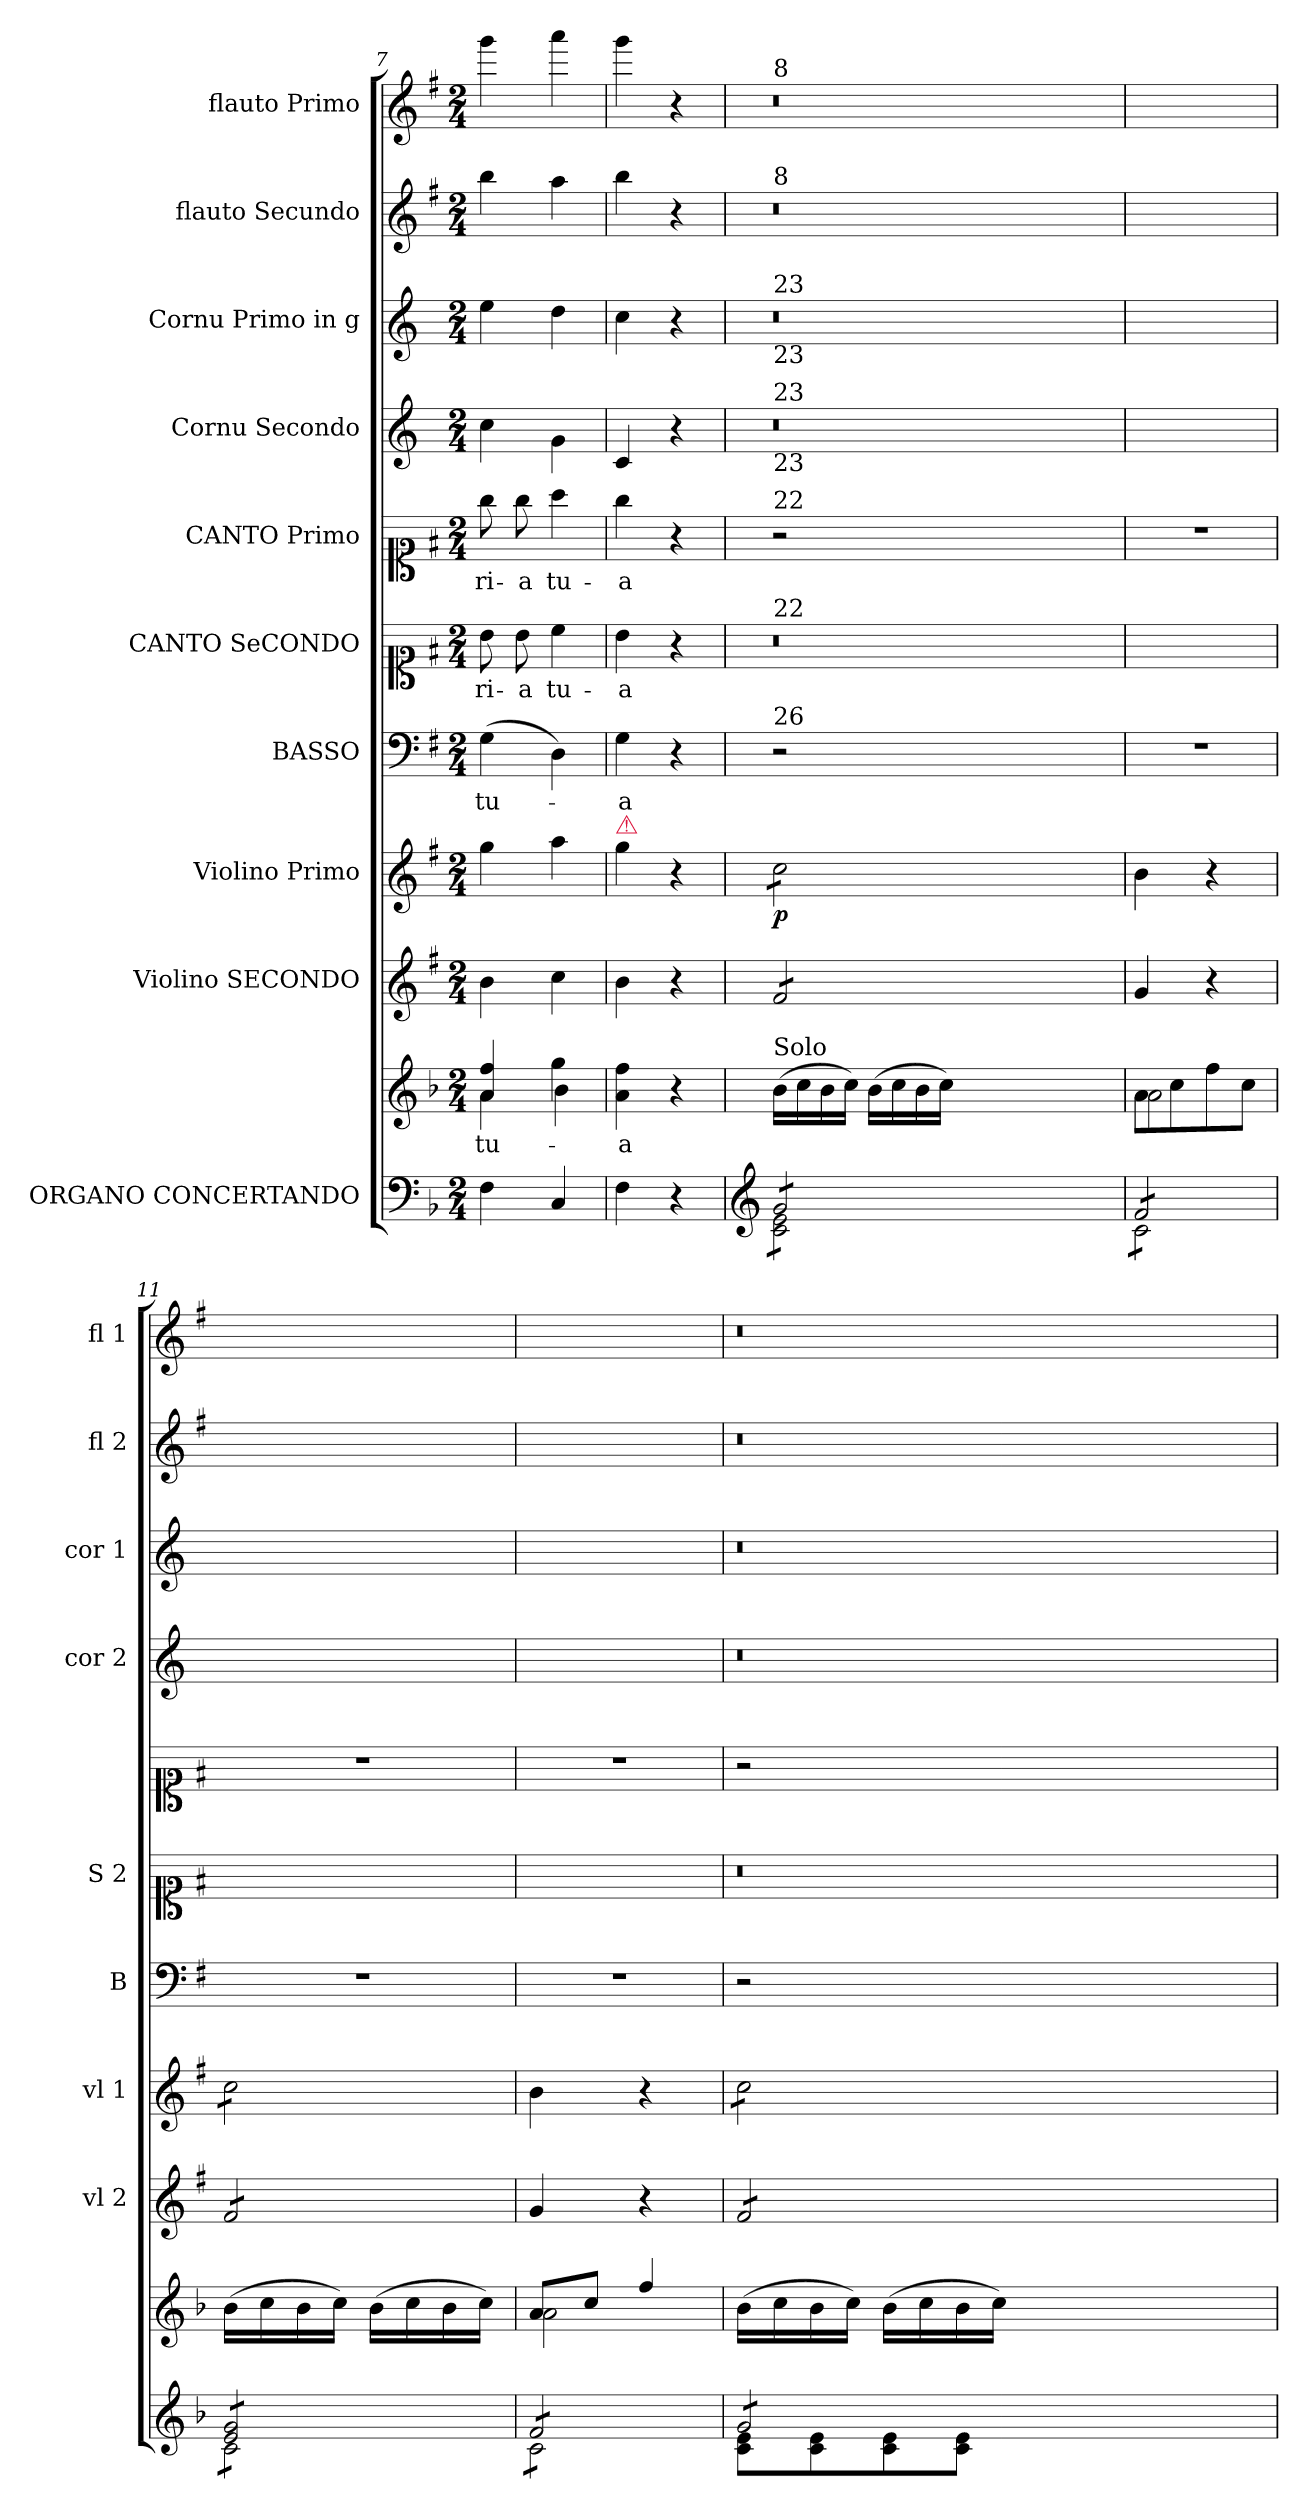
**kern	**kern	**text	**dynam	**kern	**dynam	**kern	**dynam	**kern	**text	**kern	**text	**kern	**text	**kern	**kern	**kern	**kern
*part10	*part10	*part10	*part10	*part9	*part9	*part8	*part8	*part7	*part7	*part6	*part6	*part5	*part5	*part4	*part3	*part2	*part1
*staff11	*staff10	*staff10	*staff10/11	*staff9	*staff9	*staff8	*staff8	*staff7	*staff7	*staff6	*staff6	*staff5	*staff5	*staff4	*staff3	*staff2	*staff1
*I"ORGANO CONCERTANDO	*	*	*	*I"Violino SECONDO	*	*I"Violino Primo	*	*I"BASSO	*	*I"CANTO SeCONDO	*	*I"CANTO Primo	*	*I"Cornu Secondo	*I"Cornu Primo in g	*I"flauto Secundo	*I"flauto Primo
*	*	*	*	*I'vl 2	*	*I'vl 1	*	*I'B	*	*I'S 2	*	*	*	*I'cor 2	*I'cor 1	*I'fl 2	*I'fl 1
*clefF4	*clefG2	*	*	*clefG2	*	*clefG2	*	*clefF4	*	*clefC1	*	*clefC1	*	*clefG2	*clefG2	*clefG2	*clefG2
*ITrd-1c-2	*ITrd-1c-2	*	*	*	*	*	*	*	*	*	*	*	*	*ITrd3c5	*ITrd3c5	*	*
*k[f#]	*k[f#]	*	*	*k[f#]	*	*k[f#]	*	*k[f#]	*	*k[f#]	*	*k[f#]	*	*k[f#]	*k[f#]	*k[f#]	*k[f#]
*G:	*G:	*	*	*G:	*	*G:	*	*G:	*	*G:	*	*G:	*	*G:	*G:	*G:	*G:
*M2/4	*M2/4	*	*	*M2/4	*	*M2/4	*	*M2/4	*	*M2/4	*	*M2/4	*	*M2/4	*M2/4	*M2/4	*M2/4
=7	=7	=7	=7	=7	=7	=7	=7	=7	=7	=7	=7	=7	=7	=7	=7	=7	=7
*	*^	*	*	*	*	*	*	*	*	*	*	*	*	*	*	*	*
4G\	4b/ 4gg/	4b\	tu-	.	4b\	.	4gg\	.	(4G\	tu-	8b\	-ri-	8gg\	-ri-	4g\	4b\	4bb\	4ggg\
.	.	.	.	.	.	.	.	.	.	.	8b\	-a	8gg\	-a	.	.	.	.
4D/	4aa\	4cc\	.	.	4cc\	.	4aa\	.	4D\)	.	4cc\	tu-	4aa\	tu-	4d\	4a\	4aa\	4aaa\
=8	=8	=8	=8	=8	=8	=8	=8	=8	=8	=8	=8	=8	=8	=8	=8	=8	=8	=8
!	!	!	!	!	!	!	!LO:TX:a:color=crimson:t=⚠	!	!	!	!	!	!	!	!	!	!	!
*	*v	*v	*	*	*	*	*	*	*	*	*	*	*	*	*	*	*	*
4G\	4b\ 4gg\	-a	.	4b\	.	4gg\	.	4G\	-a	4b\	-a	4gg\	-a	4G/	4g\	4bb\	4ggg\
4r	4r	.	.	4r	.	4r	.	4r	.	4r	.	4r	.	4r	4r	4r	4r
=9	=9	=9	=9	=9	=9	=9	=9	=9	=9	=9	=9	=9	=9	=9	=9	=9	=9
*clefG2	*	*	*	*	*	*	*	*	*	*	*	*	*	*	*	*	*
*^	*	*	*	*	*	*	*	*	*	*	*	*	*	*	*	*	*
!	!	!	!	!	!	!	!	!	!	!	!	!	!	!	!	!	!	!LO:TX:a:t=8
!	!	!	!	!	!	!	!	!	!	!	!	!	!	!	!	!	!LO:TX:a:t=8	!
!	!	!	!	!	!	!	!	!	!	!	!	!	!	!	!	!LO:TX:a:t=23	!	!
!	!	!	!	!	!	!	!	!	!	!	!	!	!	!	!	!LO:TX:b:t=23	!	!
!	!	!	!	!	!	!	!	!	!	!	!	!	!	!	!LO:TX:a:t=23	!	!	!
!	!	!	!	!	!	!	!	!	!	!	!	!	!	!	!LO:TX:b:t=23	!	!	!
!	!	!	!	!	!	!	!	!	!	!	!	!	!LO:TX:a:t=22	!	!	!	!	!
!	!	!	!	!	!	!	!	!	!	!	!LO:TX:a:t=22	!	!	!	!	!	!	!
!	!	!	!	!	!	!	!	!	!LO:TX:a:t=26	!	!	!	!	!	!	!	!	!
!	!	!	!	!	!	!	!LO:TX:a:t=||||	!	!	!	!	!	!	!	!	!	!	!
!	!	!LO:TX:a:t=Solo	!	!	!	!	!	!	!	!	!	!	!	!	!	!	!	!
!	!	!	!	!LO:DY:b	!	!LO:DY:b	!	!	!	!	!	!	!	!	!	!	!	!
*tremolo	*	*	*	*	*	*	*	*	*	*	*	*	*	*	*	*	*	*
*	*	*	*	*	*tremolo	*	*	*	*	*	*	*	*	*	*	*	*	*
*	*	*	*	*	*	*	*tremolo	*	*	*	*	*	*	*	*	*	*	*
8a/L	8d\ 8f#\L	(16cc\LL	.	Piano	8f#/L	po	8cc\L	p	2r	.	0r	.	2r	.	0r	0r	0r	0r
.	.	16dd\	.	.	.	.	.	.	.	.	.	.	.	.	.	.	.	.
8a/	8d\ 8f#\	16cc\	.	.	8f#/	.	8cc\	.	.	.	.	.	.	.	.	.	.	.
.	.	16dd\JJ)	.	.	.	.	.	.	.	.	.	.	.	.	.	.	.	.
8a/	8d\ 8f#\	(16cc\LL	.	.	8f#/	.	8cc\	.	.	.	.	.	.	.	.	.	.	.
.	.	16dd\	.	.	.	.	.	.	.	.	.	.	.	.	.	.	.	.
8a/J	8d\ 8f#\J	16cc\	.	.	8f#/J	.	8cc\J	.	.	.	.	.	.	.	.	.	.	.
*	*	*	*	*	*	*	*Xtremolo	*	*	*	*	*	*	*	*	*	*	*
*	*	*	*	*	*Xtremolo	*	*	*	*	*	*	*	*	*	*	*	*	*
.	.	16dd\JJ)	.	.	.	.	.	.	.	.	.	.	.	.	.	.	.	.
1.ryy	1.ryy	1.ryy	.	.	1.ryy	.	1.ryy	.	1.ryy	.	.	.	1.ryy	.	.	.	.	.
=10	=10	=10	=10	=10	=10	=10	=10	=10	=10	=10	=10	=10	=10	=10	=10	=10	=10	=10
*	*	*^	*	*	*	*	*	*	*	*	*	*	*	*	*	*	*	*
8g/L	8d\L	8b\L	2b\	.	.	4g/	.	4b\	.	2r	.	2ryy	.	2r	.	2ryy	2ryy	2ryy	2ryy
8g/	8d\	8dd\	.	.	.	.	.	.	.	.	.	.	.	.	.	.	.	.	.
8g/	8d\	8gg\	.	.	.	4r	.	4r	.	.	.	.	.	.	.	.	.	.	.
8g/J	8d\J	8dd\J	.	.	.	.	.	.	.	.	.	.	.	.	.	.	.	.	.
*	*	*v	*v	*	*	*	*	*	*	*	*	*	*	*	*	*	*	*	*
=11	=11	=11	=11	=11	=11	=11	=11	=11	=11	=11	=11	=11	=11	=11	=11	=11	=11	=11
*	*	*	*	*	*tremolo	*	*	*	*	*	*	*	*	*	*	*	*	*
*	*	*	*	*	*	*	*tremolo	*	*	*	*	*	*	*	*	*	*	*
8f#/ 8a/L	8d\L	(16cc\LL	.	.	8f#/L	.	8cc\L	.	2r	.	2ryy	.	2r	.	2ryy	2ryy	2ryy	2ryy
.	.	16dd\	.	.	.	.	.	.	.	.	.	.	.	.	.	.	.	.
8f#/ 8a/	8d\	16cc\	.	.	8f#/	.	8cc\	.	.	.	.	.	.	.	.	.	.	.
.	.	16dd\JJ)	.	.	.	.	.	.	.	.	.	.	.	.	.	.	.	.
8f#/ 8a/	8d\	(16cc\LL	.	.	8f#/	.	8cc\	.	.	.	.	.	.	.	.	.	.	.
.	.	16dd\	.	.	.	.	.	.	.	.	.	.	.	.	.	.	.	.
8f#/ 8a/J	8d\J	16cc\	.	.	8f#/J	.	8cc\J	.	.	.	.	.	.	.	.	.	.	.
*	*	*	*	*	*	*	*Xtremolo	*	*	*	*	*	*	*	*	*	*	*
*	*	*	*	*	*Xtremolo	*	*	*	*	*	*	*	*	*	*	*	*	*
.	.	16dd\JJ)	.	.	.	.	.	.	.	.	.	.	.	.	.	.	.	.
=12	=12	=12	=12	=12	=12	=12	=12	=12	=12	=12	=12	=12	=12	=12	=12	=12	=12	=12
*	*	*^	*	*	*	*	*	*	*	*	*	*	*	*	*	*	*	*
8g/L	8d\L	8b/L	2b\	.	.	4g/	.	4b\	.	2r	.	2ryy	.	2r	.	2ryy	2ryy	2ryy	2ryy
8g/	8d\	8dd/J	.	.	.	.	.	.	.	.	.	.	.	.	.	.	.	.	.
8g/	8d\	4gg/	.	.	.	4r	.	4r	.	.	.	.	.	.	.	.	.	.	.
8g/J	8d\J	.	.	.	.	.	.	.	.	.	.	.	.	.	.	.	.	.	.
*	*	*v	*v	*	*	*	*	*	*	*	*	*	*	*	*	*	*	*	*
=13	=13	=13	=13	=13	=13	=13	=13	=13	=13	=13	=13	=13	=13	=13	=13	=13	=13	=13
*	*	*	*	*	*tremolo	*	*	*	*	*	*	*	*	*	*	*	*	*
*	*	*	*	*	*	*	*tremolo	*	*	*	*	*	*	*	*	*	*	*
8a/L	8d\ 8f#\L	(16cc\LL	.	.	8f#/L	.	8cc\L	.	2r	.	0r	.	2r	.	0r	0r	0r	0r
.	.	16dd\	.	.	.	.	.	.	.	.	.	.	.	.	.	.	.	.
8a/	8d\ 8f#\	16cc\	.	.	8f#/	.	8cc\	.	.	.	.	.	.	.	.	.	.	.
.	.	16dd\JJ)	.	.	.	.	.	.	.	.	.	.	.	.	.	.	.	.
8a/	8d\ 8f#\	(16cc\LL	.	.	8f#/	.	8cc\	.	.	.	.	.	.	.	.	.	.	.
.	.	16dd\	.	.	.	.	.	.	.	.	.	.	.	.	.	.	.	.
8a/J	8d\ 8f#\J	16cc\	.	.	8f#/J	.	8cc\J	.	.	.	.	.	.	.	.	.	.	.
*	*	*	*	*	*	*	*Xtremolo	*	*	*	*	*	*	*	*	*	*	*
*	*	*	*	*	*Xtremolo	*	*	*	*	*	*	*	*	*	*	*	*	*
*Xtremolo	*	*	*	*	*	*	*	*	*	*	*	*	*	*	*	*	*	*
.	.	16dd\JJ)	.	.	.	.	.	.	.	.	.	.	.	.	.	.	.	.
1.ryy	1.ryy	1.ryy	.	.	1.ryy	.	1.ryy	.	1.ryy	.	.	.	1.ryy	.	.	.	.	.
*v	*v	*	*	*	*	*	*	*	*	*	*	*	*	*	*	*	*	*
=	=	=	=	=	=	=	=	=	=	=	=	=	=	=	=	=	=
*-	*-	*-	*-	*-	*-	*-	*-	*-	*-	*-	*-	*-	*-	*-	*-	*-	*-
